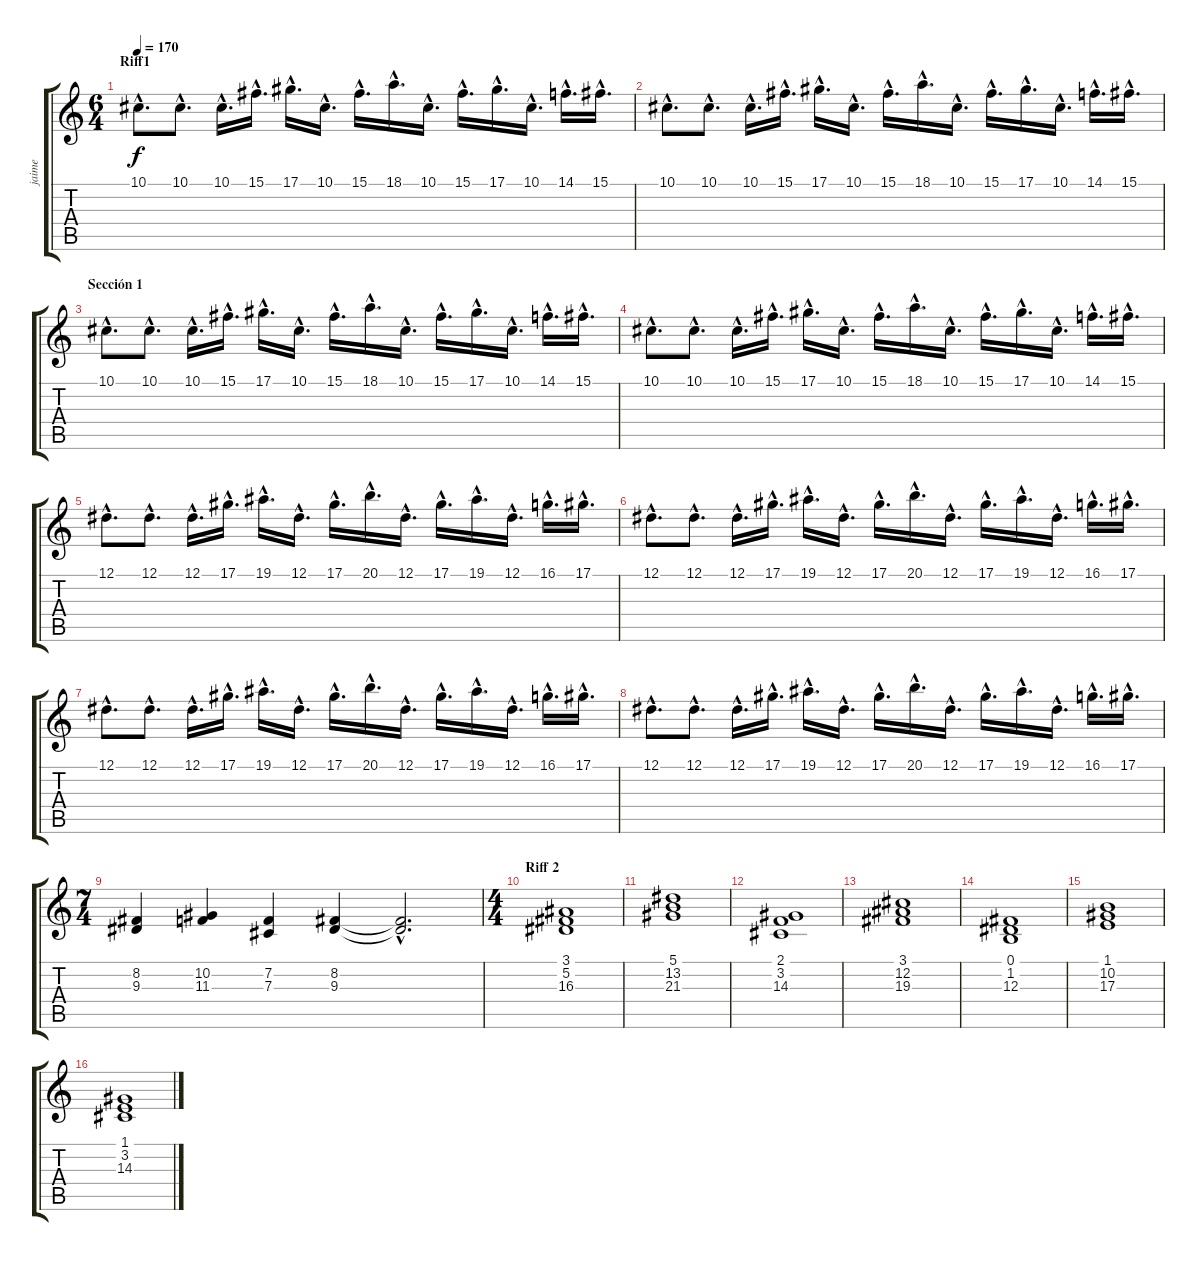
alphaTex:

\track ("jaime" "jaime") {instrument churchorgan}
\staff {score tabs}
\tuning (Eb4 Bb3 Gb3 Db3 Ab2 Eb2) {hide}
\ts (6 4)
\section ("" "Riff1")
\tempo 170
\clef g2
\ks c
10.1{hac}.8{d dy f instrument churchorgan} 10.1{hac}.8{d} 10.1{hac}.16{d} 15.1{hac}.16{d} 17.1{hac}.16{d} 10.1{hac}.16{d} 15.1{hac}.16{d} 18.1{hac}.16{d} 10.1{hac}.16{d} 15.1{hac}.16{d} 17.1{hac}.16{d} 10.1{hac}.16{d} 14.1{hac}.16{d} 15.1{hac}.16{d} |
10.1{hac}.8{d} 10.1{hac}.8{d} 10.1{hac}.16{d} 15.1{hac}.16{d} 17.1{hac}.16{d} 10.1{hac}.16{d} 15.1{hac}.16{d} 18.1{hac}.16{d} 10.1{hac}.16{d} 15.1{hac}.16{d} 17.1{hac}.16{d} 10.1{hac}.16{d} 14.1{hac}.16{d} 15.1{hac}.16{d} |
\section ("" "Sección 1")
10.1{hac}.8{d} 10.1{hac}.8{d} 10.1{hac}.16{d} 15.1{hac}.16{d} 17.1{hac}.16{d} 10.1{hac}.16{d} 15.1{hac}.16{d} 18.1{hac}.16{d} 10.1{hac}.16{d} 15.1{hac}.16{d} 17.1{hac}.16{d} 10.1{hac}.16{d} 14.1{hac}.16{d} 15.1{hac}.16{d} |
10.1{hac}.8{d} 10.1{hac}.8{d} 10.1{hac}.16{d} 15.1{hac}.16{d} 17.1{hac}.16{d} 10.1{hac}.16{d} 15.1{hac}.16{d} 18.1{hac}.16{d} 10.1{hac}.16{d} 15.1{hac}.16{d} 17.1{hac}.16{d} 10.1{hac}.16{d} 14.1{hac}.16{d} 15.1{hac}.16{d} |
12.1{hac}.8{d} 12.1{hac}.8{d} 12.1{hac}.16{d} 17.1{hac}.16{d} 19.1{hac}.16{d} 12.1{hac}.16{d} 17.1{hac}.16{d} 20.1{hac}.16{d} 12.1{hac}.16{d} 17.1{hac}.16{d} 19.1{hac}.16{d} 12.1{hac}.16{d} 16.1{hac}.16{d} 17.1{hac}.16{d} |
12.1{hac}.8{d} 12.1{hac}.8{d} 12.1{hac}.16{d} 17.1{hac}.16{d} 19.1{hac}.16{d} 12.1{hac}.16{d} 17.1{hac}.16{d} 20.1{hac}.16{d} 12.1{hac}.16{d} 17.1{hac}.16{d} 19.1{hac}.16{d} 12.1{hac}.16{d} 16.1{hac}.16{d} 17.1{hac}.16{d} |
12.1{hac}.8{d} 12.1{hac}.8{d} 12.1{hac}.16{d} 17.1{hac}.16{d} 19.1{hac}.16{d} 12.1{hac}.16{d} 17.1{hac}.16{d} 20.1{hac}.16{d} 12.1{hac}.16{d} 17.1{hac}.16{d} 19.1{hac}.16{d} 12.1{hac}.16{d} 16.1{hac}.16{d} 17.1{hac}.16{d} |
12.1{hac}.8{d} 12.1{hac}.8{d} 12.1{hac}.16{d} 17.1{hac}.16{d} 19.1{hac}.16{d} 12.1{hac}.16{d} 17.1{hac}.16{d} 20.1{hac}.16{d} 12.1{hac}.16{d} 17.1{hac}.16{d} 19.1{hac}.16{d} 12.1{hac}.16{d} 16.1{hac}.16{d} 17.1{hac}.16{d} |
\ts (7 4)
(8.2 9.3).4 (10.2 11.3).4 (7.2 7.3).4 (8.2 9.3).4 (8.2{hac t} 9.3{hac t}).2{d} |
\ts (4 4)
\section ("" "Riff 2")
(3.1 5.2 16.3).1 |
(5.1 13.2 21.3).1 |
(2.1 3.2 14.3).1 |
(3.1 12.2 19.3).1 |
(0.1 1.2 12.3).1 |
(1.1 10.2 17.3).1 |
(1.1 3.2 14.3).1
